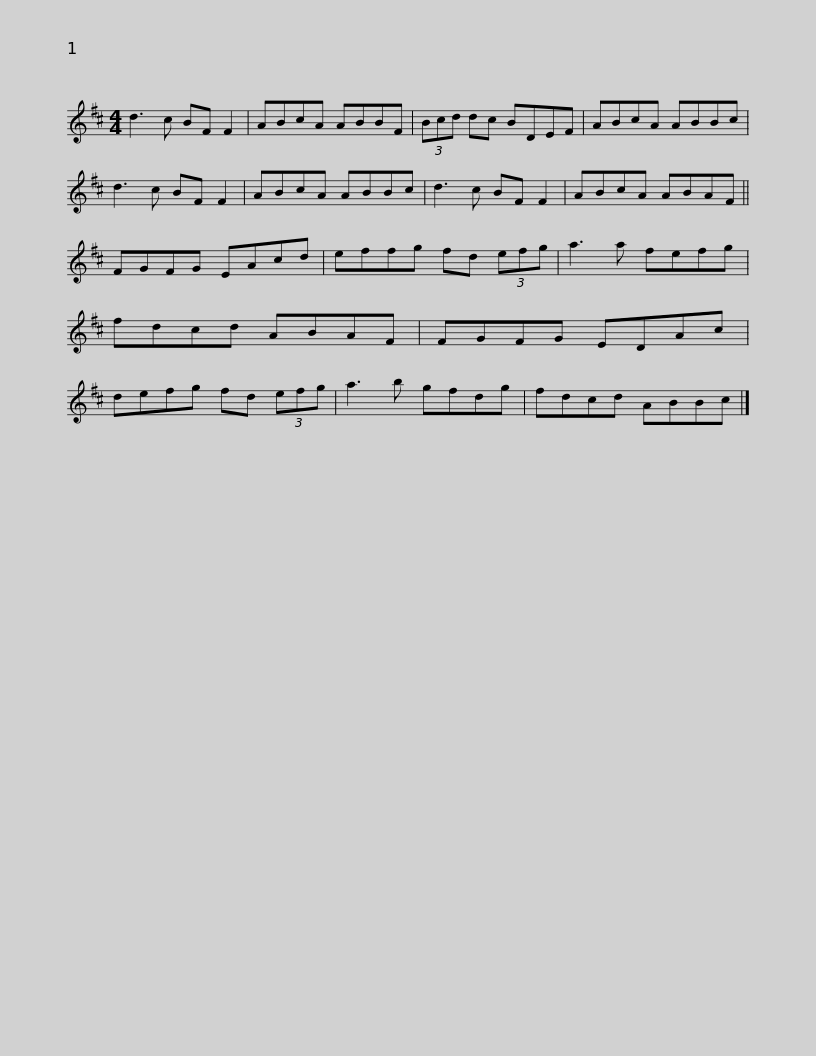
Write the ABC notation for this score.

X:1
L:1/8
M:4/4
I:linebreak $
K:Bmin
V:1 treble
V:1
 d3 c BF F2 | ABcA ABBF | (3Bcd dc BDEF | ABcA ABBc | d3 c BF F2 | %5
 ABcA ABBc |$ d3 c BF F2 | ABcA ABAF || FGFG EAcd | effg fd (3efg | %10
 a3 a fefg | fdcd ABAF |$ FGFG EDAc | defg fd (3efg | a3 b gfdg | %15
 fdcd ABBc |] %16
